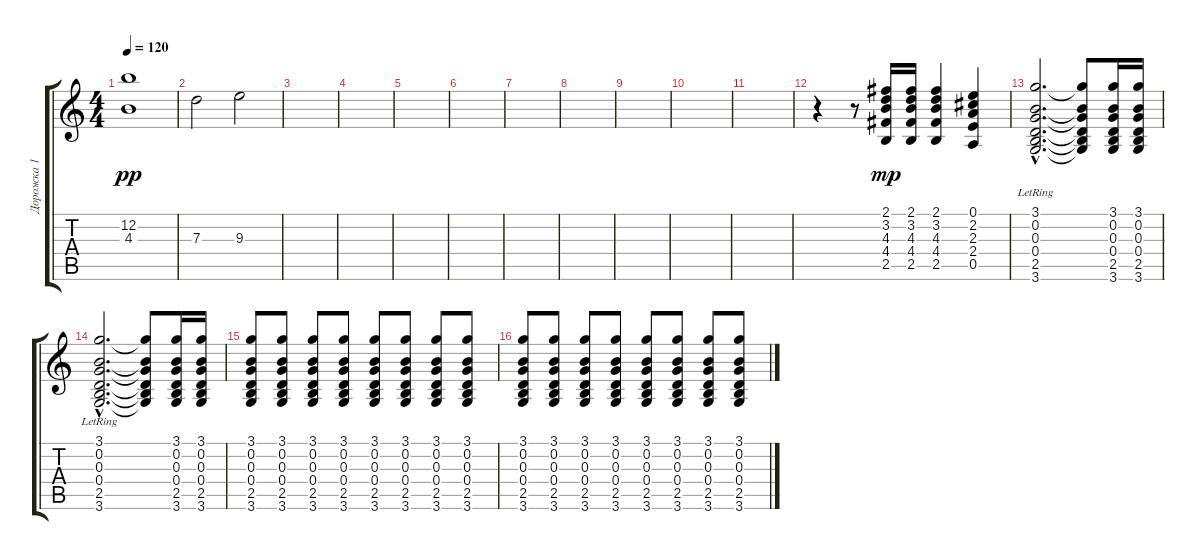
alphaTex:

\track ("Дорожка 1" "Дорожка 1") {instrument overdrivenguitar}
\staff {score tabs}
\tuning (E4 B3 G3 D3 A2 E2) {hide}
\ts (4 4)
\tempo 120
\clef g2
\ks c
(12.2 4.3).1{dy pp} |
7.3.2 9.3.2 |
|
|
|
|
|
|
|
|
|
r.4 r.8 (2.1 3.2 4.3 4.4 2.5).16{dy mp} (2.1 3.2 4.3 4.4 2.5).16 (2.1 3.2 4.3 4.4 2.5).4 (0.1 2.2 2.3 2.4 0.5).4 |
(3.1{hac lr} 0.2{hac lr} 0.3{hac lr} 0.4{hac lr} 2.5{hac lr} 3.6{hac lr}).2{d} (3.1{t} 0.2{t} 0.3{t} 0.4{t} 2.5{t} 3.6{t}).8 (3.1 0.2 0.3 0.4 2.5 3.6).16 (3.1 0.2 0.3 0.4 2.5 3.6).16 |
(3.1{hac lr} 0.2{hac lr} 0.3{hac lr} 0.4{hac lr} 2.5{hac lr} 3.6{hac lr}).2{d} (3.1{t} 0.2{t} 0.3{t} 0.4{t} 2.5{t} 3.6{t}).8 (3.1 0.2 0.3 0.4 2.5 3.6).16 (3.1 0.2 0.3 0.4 2.5 3.6).16 |
(3.1 0.2 0.3 0.4 2.5 3.6).8 (3.1 0.2 0.3 0.4 2.5 3.6).8 (3.1 0.2 0.3 0.4 2.5 3.6).8 (3.1 0.2 0.3 0.4 2.5 3.6).8 (3.1 0.2 0.3 0.4 2.5 3.6).8 (3.1 0.2 0.3 0.4 2.5 3.6).8 (3.1 0.2 0.3 0.4 2.5 3.6).8 (3.1 0.2 0.3 0.4 2.5 3.6).8 |
(3.1 0.2 0.3 0.4 2.5 3.6).8 (3.1 0.2 0.3 0.4 2.5 3.6).8 (3.1 0.2 0.3 0.4 2.5 3.6).8 (3.1 0.2 0.3 0.4 2.5 3.6).8 (3.1 0.2 0.3 0.4 2.5 3.6).8 (3.1 0.2 0.3 0.4 2.5 3.6).8 (3.1 0.2 0.3 0.4 2.5 3.6).8 (3.1 0.2 0.3 0.4 2.5 3.6).8
